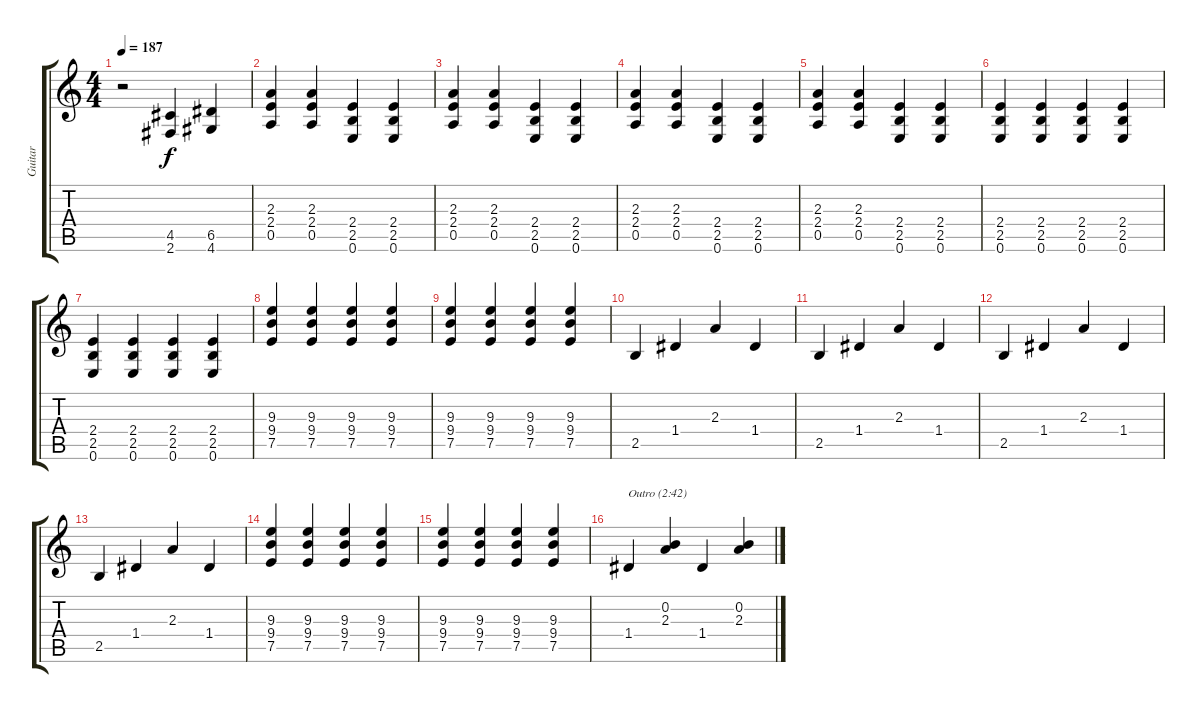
\track ("Guitar" "Guitar") {instrument distortionguitar}
\staff {score tabs}
\tuning (E4 B3 G3 D3 A2 E2) {hide}
\ts (4 4)
\tempo 187
\clef g2
\ks c
r.2{dy f} (4.5 2.6).4 (6.5 4.6).4 |
(2.3 2.4 0.5).4 (2.3 2.4 0.5).4 (2.4 2.5 0.6).4 (2.4 2.5 0.6).4 |
(2.3 2.4 0.5).4 (2.3 2.4 0.5).4 (2.4 2.5 0.6).4 (2.4 2.5 0.6).4 |
(2.3 2.4 0.5).4 (2.3 2.4 0.5).4 (2.4 2.5 0.6).4 (2.4 2.5 0.6).4 |
(2.3 2.4 0.5).4 (2.3 2.4 0.5).4 (2.4 2.5 0.6).4 (2.4 2.5 0.6).4 |
(2.4 2.5 0.6).4 (2.4 2.5 0.6).4 (2.4 2.5 0.6).4 (2.4 2.5 0.6).4 |
(2.4 2.5 0.6).4 (2.4 2.5 0.6).4 (2.4 2.5 0.6).4 (2.4 2.5 0.6).4 |
(9.3 9.4 7.5).4 (9.3 9.4 7.5).4 (9.3 9.4 7.5).4 (9.3 9.4 7.5).4 |
(9.3 9.4 7.5).4 (9.3 9.4 7.5).4 (9.3 9.4 7.5).4 (9.3 9.4 7.5).4 |
2.5.4 1.4.4 2.3.4 1.4.4 |
2.5.4 1.4.4 2.3.4 1.4.4 |
2.5.4 1.4.4 2.3.4 1.4.4 |
2.5.4 1.4.4 2.3.4 1.4.4 |
(9.3 9.4 7.5).4 (9.3 9.4 7.5).4 (9.3 9.4 7.5).4 (9.3 9.4 7.5).4 |
(9.3 9.4 7.5).4 (9.3 9.4 7.5).4 (9.3 9.4 7.5).4 (9.3 9.4 7.5).4 |
1.4.4{txt "Outro (2:42)"} (0.2 2.3).4 1.4.4 (0.2 2.3).4
